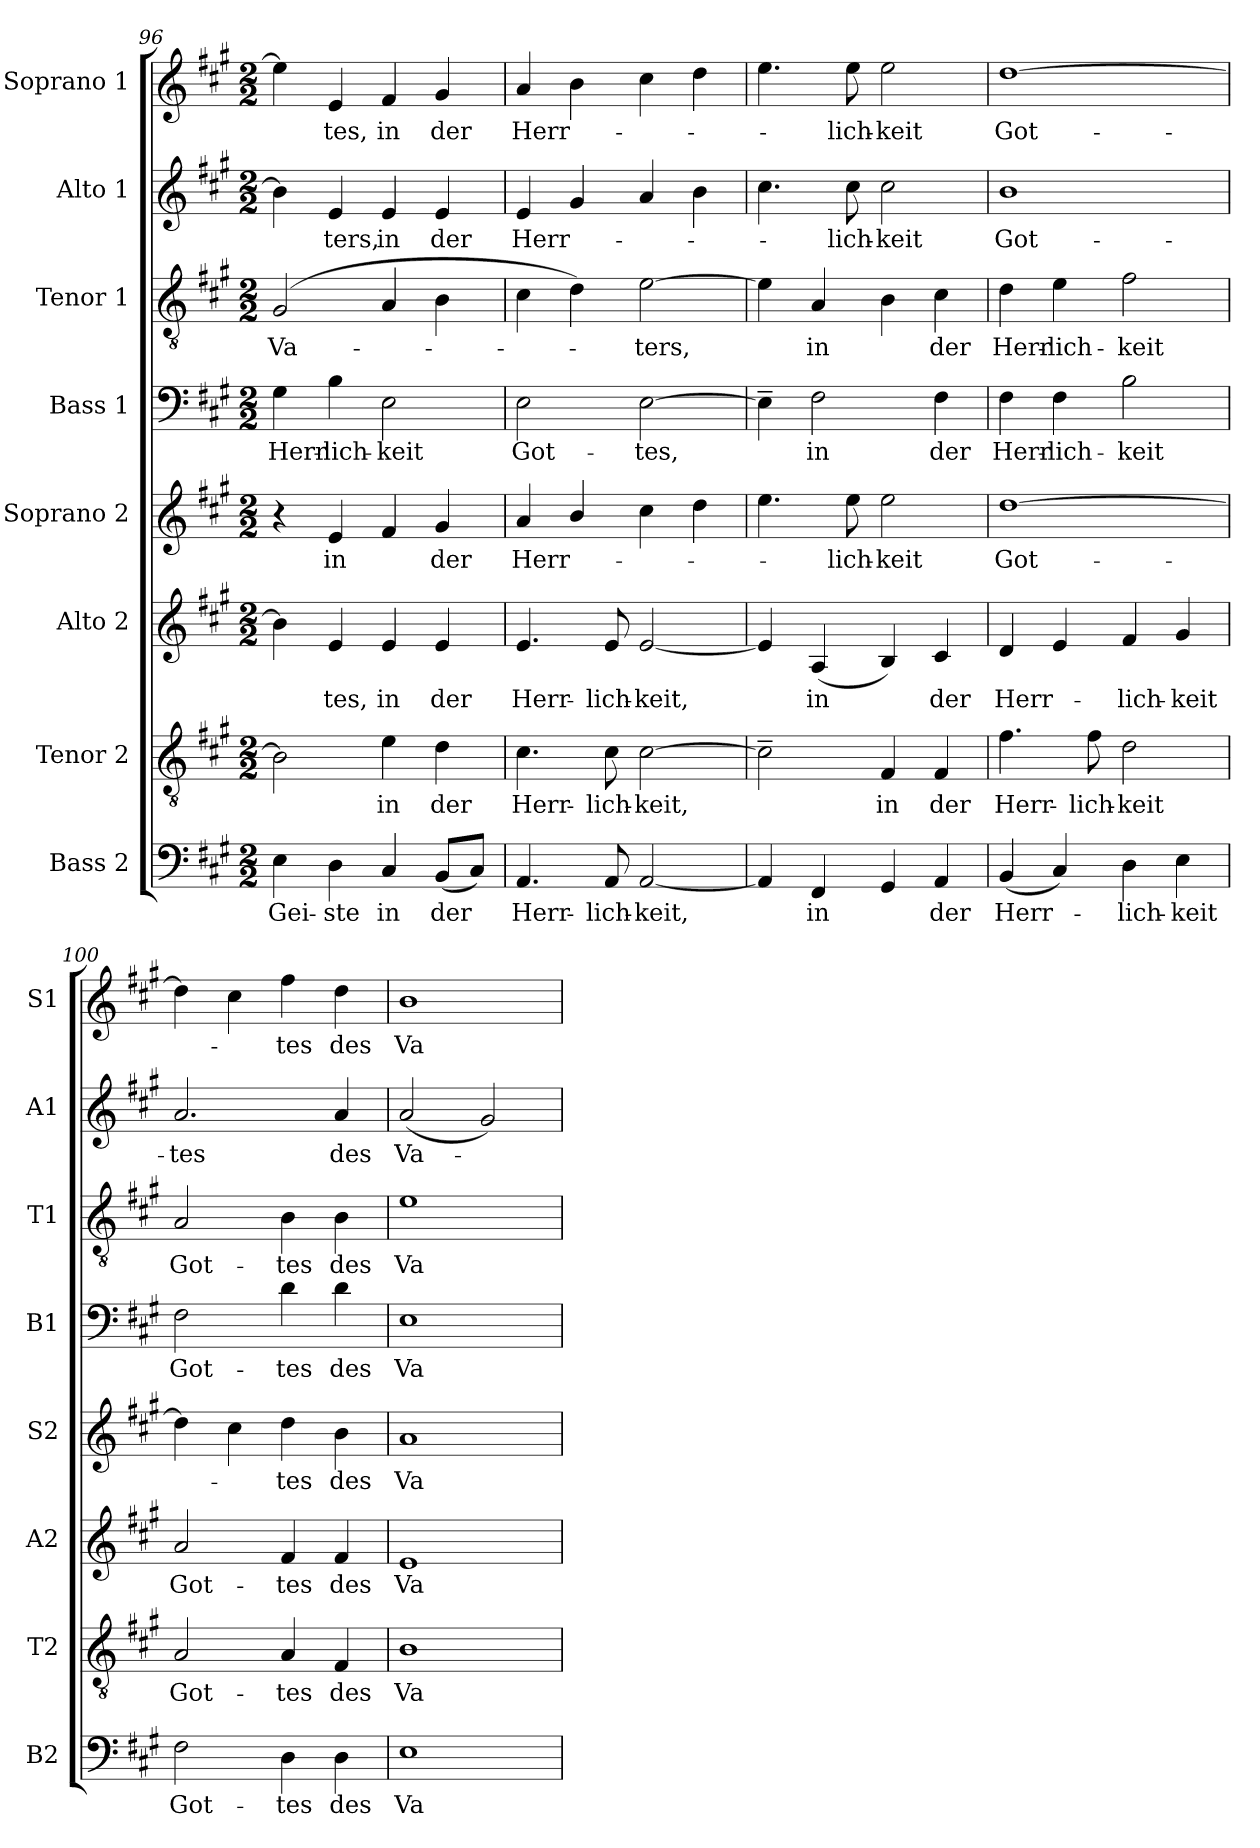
**kern	**text	**kern	**text	**kern	**text	**kern	**text	**kern	**text	**kern	**text	**kern	**text	**kern	**text
*part8	*part8	*part7	*part7	*part6	*part6	*part5	*part5	*part4	*part4	*part3	*part3	*part2	*part2	*part1	*part1
*staff8	*staff8	*staff7	*staff7	*staff6	*staff6	*staff5	*staff5	*staff4	*staff4	*staff3	*staff3	*staff2	*staff2	*staff1	*staff1
*I"Bass 2	*	*I"Tenor 2	*	*I"Alto 2	*	*I"Soprano 2	*	*I"Bass 1	*	*I"Tenor 1	*	*I"Alto 1	*	*I"Soprano 1	*
*I'B2	*	*I'T2	*	*I'A2	*	*I'S2	*	*I'B1	*	*I'T1	*	*I'A1	*	*I'S1	*
*clefF4	*	*clefGv2	*	*clefG2	*	*clefG2	*	*clefF4	*	*clefGv2	*	*clefG2	*	*clefG2	*
*k[f#c#g#]	*	*k[f#c#g#]	*	*k[f#c#g#]	*	*k[f#c#g#]	*	*k[f#c#g#]	*	*k[f#c#g#]	*	*k[f#c#g#]	*	*k[f#c#g#]	*
*M2/2	*	*M2/2	*	*M2/2	*	*M2/2	*	*M2/2	*	*M2/2	*	*M2/2	*	*M2/2	*
=96	=96	=96	=96	=96	=96	=96	=96	=96	=96	=96	=96	=96	=96	=96	=96
!	!LO:LY:b	!	!	!	!	!	!	!	!LO:LY:b	!	!LO:LY:b	!	!	!	!
4E\	Gei-	2B\]	.	4b\]	.	4r	.	4G#\	Herr-	(>2G#/	Va-	4b\]	.	4ee\]	.
!	!LO:LY:b	!	!	!	!LO:LY:b	!	!LO:LY:b	!	!LO:LY:b	!	!	!	!LO:LY:b	!	!LO:LY:b
4D\	-ste	.	.	4e/	-tes,	4e/	in	4B\	-lich-	.	.	4e/	-ters,	4e/	-tes,
!	!LO:LY:b	!	!LO:LY:b	!	!LO:LY:b	!	!	!	!LO:LY:b	!	!	!	!LO:LY:b	!	!LO:LY:b
4C#/	in	4e\	in	4e/	in	4f#/	.	2E\	-keit	4A/	.	4e/	in	4f#/	in
!	!LO:LY:b	!	!LO:LY:b	!	!LO:LY:b	!	!LO:LY:b	!	!	!	!	!	!LO:LY:b	!	!LO:LY:b
(<8BB/L	der	4d\	der	4e/	der	4g#/	der	.	.	4B\	.	4e/	der	4g#/	der
8C#/J)	.	.	.	.	.	.	.	.	.	.	.	.	.	.	.
=97	=97	=97	=97	=97	=97	=97	=97	=97	=97	=97	=97	=97	=97	=97	=97
!	!LO:LY:b	!	!LO:LY:b	!	!LO:LY:b	!	!LO:LY:b	!	!LO:LY:b	!	!	!	!LO:LY:b	!	!LO:LY:b
4.AA/	Herr-	4.c#\	Herr-	4.e/	Herr-	4a/	Herr-	2E\	Got-	4c#\	.	4e/	Herr-	4a/	Herr-
.	.	.	.	.	.	4b/	.	.	.	4d\)	.	4g#/	.	4b\	.
!	!LO:LY:b	!	!LO:LY:b	!	!LO:LY:b	!	!	!	!	!	!	!	!	!	!
8AA/	-lich-	8c#\	-lich-	8e/	-lich-	.	.	.	.	.	.	.	.	.	.
!	!LO:LY:b	!	!LO:LY:b	!	!LO:LY:b	!	!	!	!LO:LY:b	!	!LO:LY:b	!	!	!	!
[2AA/	-keit,	[2c#\	-keit,	[2e/	-keit,	4cc#\	.	[2E\	-tes,	[2e\	-ters,	4a/	.	4cc#\	.
.	.	.	.	.	.	4dd\	.	.	.	.	.	4b\	.	4dd\	.
!!LO:PB:g=z
=98	=98	=98	=98	=98	=98	=98	=98	=98	=98	=98	=98	=98	=98	=98	=98
4AA/]	.	2c#~\]	.	4e/]	.	4.ee\	.	4E~\]	.	4e\]	.	4.cc#\	.	4.ee\	.
!	!LO:LY:b	!	!	!	!LO:LY:b	!	!	!	!LO:LY:b	!	!LO:LY:b	!	!	!	!
4FF#/	in	.	.	(>4A/	in	.	.	2F#\	in	4A/	in	.	.	.	.
!	!	!	!	!	!	!	!LO:LY:b	!	!	!	!	!	!LO:LY:b	!	!LO:LY:b
.	.	.	.	.	.	8ee\	lich-	.	.	.	.	8cc#\	lich-	8ee\	lich-
!	!	!	!LO:LY:b	!	!	!	!LO:LY:b	!	!	!	!	!	!LO:LY:b	!	!LO:LY:b
4GG#/	.	4F#/	in	4B/)	.	2ee\	-keit	.	.	4B\	.	2cc#\	-keit	2ee\	-keit
!	!LO:LY:b	!	!LO:LY:b	!	!LO:LY:b	!	!	!	!LO:LY:b	!	!LO:LY:b	!	!	!	!
4AA/	der	4F#/	der	4c#/	der	.	.	4F#\	der	4c#\	der	.	.	.	.
=99	=99	=99	=99	=99	=99	=99	=99	=99	=99	=99	=99	=99	=99	=99	=99
!	!LO:LY:b	!	!LO:LY:b	!	!LO:LY:b	!	!LO:LY:b	!	!LO:LY:b	!	!LO:LY:b	!	!LO:LY:b	!	!LO:LY:b
(<4BB/	Herr-	4.f#\	Herr-	4d/	Herr-	[1dd	-Got-	4F#\	Herr-	4d\	Herr-	1b	-Got-	[1dd	-Got-
!	!	!	!	!	!	!	!	!	!LO:LY:b	!	!LO:LY:b	!	!	!	!
4C#/)	.	.	.	4e/	.	.	.	4F#\	-lich-	4e\	-lich-	.	.	.	.
!	!	!	!LO:LY:b	!	!	!	!	!	!	!	!	!	!	!	!
.	.	8f#\	-lich-	.	.	.	.	.	.	.	.	.	.	.	.
!	!LO:LY:b	!	!LO:LY:b	!	!LO:LY:b	!	!	!	!LO:LY:b	!	!LO:LY:b	!	!	!	!
4D\	-lich-	2d\	-keit	4f#/	-lich-	.	.	2B\	-keit	2f#\	-keit	.	.	.	.
!	!LO:LY:b	!	!	!	!LO:LY:b	!	!	!	!	!	!	!	!	!	!
4E\	-keit	.	.	4g#/	-keit	.	.	.	.	.	.	.	.	.	.
=100	=100	=100	=100	=100	=100	=100	=100	=100	=100	=100	=100	=100	=100	=100	=100
!	!LO:LY:b	!	!LO:LY:b	!	!LO:LY:b	!	!	!	!LO:LY:b	!	!LO:LY:b	!	!LO:LY:b	!	!
2F#\	Got-	2A/	Got-	2a/	Got-	4dd\]	.	2F#\	Got-	2A/	Got-	2.a/	-tes	4dd\]	.
.	.	.	.	.	.	4cc#\	.	.	.	.	.	.	.	4cc#\	.
!	!LO:LY:b	!	!LO:LY:b	!	!LO:LY:b	!	!LO:LY:b	!	!LO:LY:b	!	!LO:LY:b	!	!	!	!LO:LY:b
4D\	-tes	4A/	-tes	4f#/	-tes	4dd\	-tes	4d\	-tes	4B\	-tes	.	.	4ff#\	-tes
!	!LO:LY:b	!	!LO:LY:b	!	!LO:LY:b	!	!LO:LY:b	!	!LO:LY:b	!	!LO:LY:b	!	!LO:LY:b	!	!LO:LY:b
4D\	des	4F#/	des	4f#/	des	4b\	des	4d\	des	4B\	des	4a/	des	4dd\	des
=101	=101	=101	=101	=101	=101	=101	=101	=101	=101	=101	=101	=101	=101	=101	=101
!	!LO:LY:b	!	!LO:LY:b	!	!LO:LY:b	!	!LO:LY:b	!	!LO:LY:b	!	!LO:LY:b	!	!LO:LY:b	!	!LO:LY:b
1E	-Va-	1B	-Va-	1e	-Va-	1a	-Va-	1E	-Va-	1e	-Va-	(<2a/	Va-	1b	-Va-
.	.	.	.	.	.	.	.	.	.	.	.	2g#/)	.	.	.
=	=	=	=	=	=	=	=	=	=	=	=	=	=	=	=
*-	*-	*-	*-	*-	*-	*-	*-	*-	*-	*-	*-	*-	*-	*-	*-
